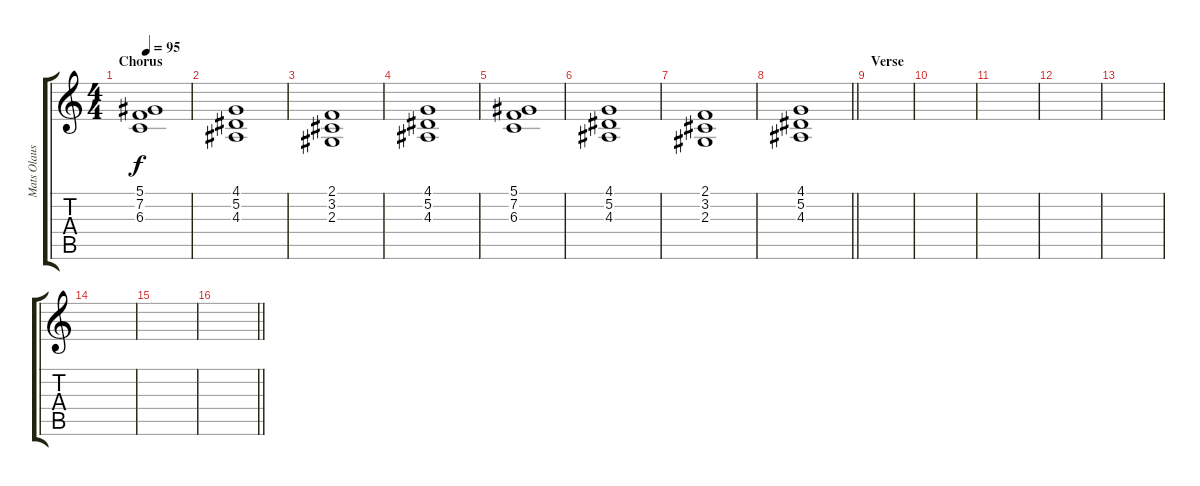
\track ("Mats Olausson" "Mats Olaus") {instrument electricgrandpiano}
\staff {score tabs}
\tuning (Eb4 Bb3 Gb3 Db3 Ab2 Eb2) {hide}
\ts (4 4)
\section ("" "Chorus")
\tempo 95
\clef g2
\ks c
(5.1 7.2 6.3).1{dy f} |
(4.1 5.2 4.3).1 |
(2.1 3.2 2.3).1 |
(4.1 5.2 4.3).1 |
(5.1 7.2 6.3).1 |
(4.1 5.2 4.3).1 |
(2.1 3.2 2.3).1 |
\barLineRight lightlight
(4.1 5.2 4.3).1 |
\section ("" "Verse")
|
|
|
|
|
|
|
\barLineRight lightlight
